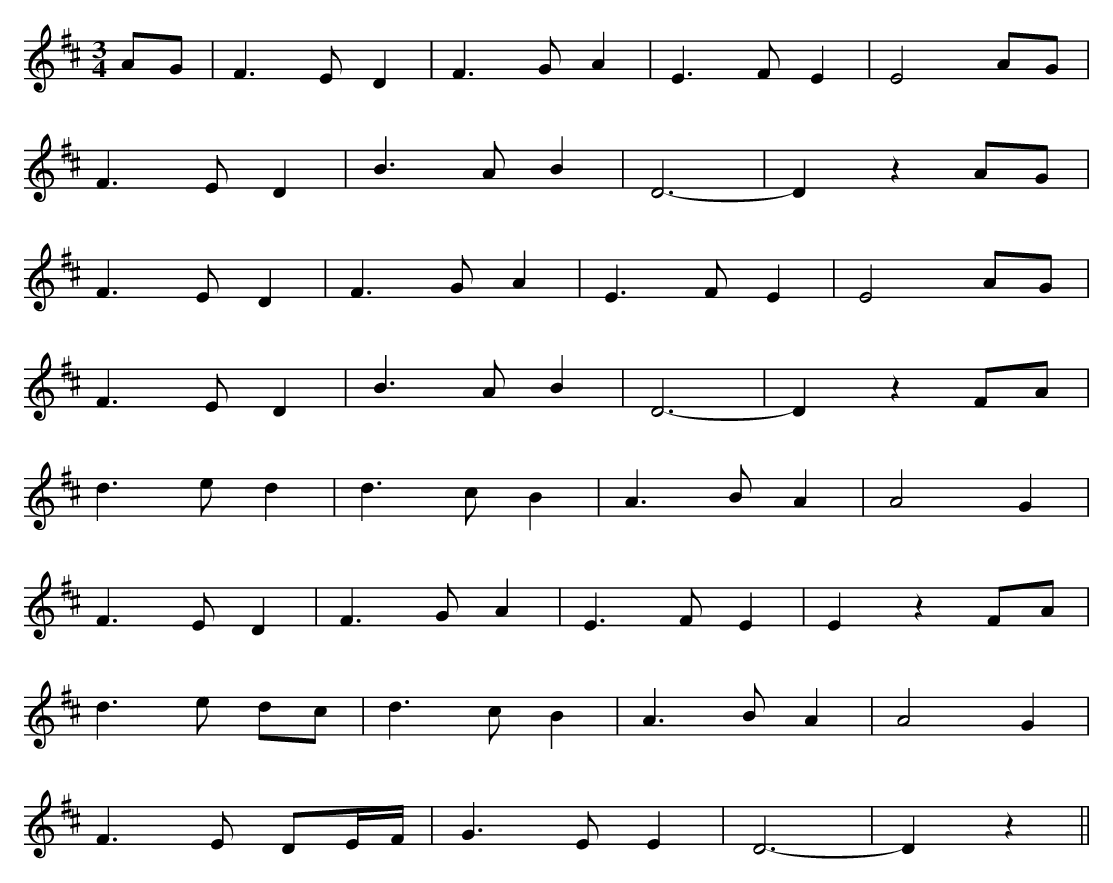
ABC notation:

X:1
M:3/4
K:D
AG|F3E D2|F3G A2|E3F E2|E4 AG|
F3E D2|B3A B2|D6-|D2 z2 AG|
F3E D2|F3G A2|E3F E2|E4 AG|
F3E D2|B3A B2|D6-|D2 z2 FA|
d3e d2|d3c B2|A3B A2|A4 G2|
F3E D2|F3G A2|E3F E2|E2 z2 FA|
d3e dc|d3c B2|A3B A2|A4 G2|
F3E DE/F/|G3E E2|D6-|D2 z2||
